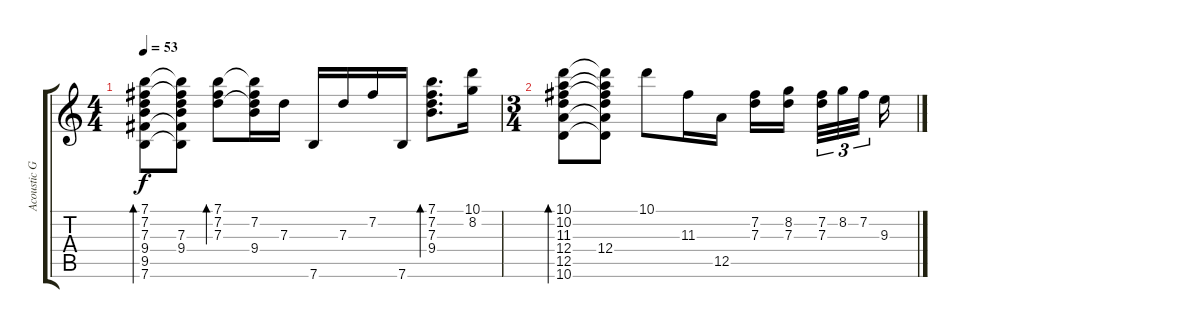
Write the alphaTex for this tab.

\track ("Acoustic Guitar" "Acoustic G") {instrument acousticguitarsteel}
\staff {score tabs}
\tuning (E4 B3 G3 D3 A2 E2) {hide}
\ts (4 4)
\tempo 53
\clef g2
\ks c
(7.1 7.2 7.3 9.4 9.5 7.6).8{bd 60 dy f} (7.1{t} 7.2{t} 7.3 9.4 9.5{t} 7.6{t}).8 (7.1 7.2 7.3).8{bd 60} (7.1{t} 7.2 7.3{t} 9.4).16 7.3.16 7.6.16 7.3.16 7.2.16 7.6.16 (7.1 7.2 7.3 9.4).8{d bd 60} (10.1 8.2).16 |
\ts (3 4)
(10.1 10.2 11.3 12.4 12.5 10.6).8{bd 60} (10.1{t} 10.2{t} 11.3{t} 12.4 12.5{t} 10.6{t}).8 10.1.8 11.3.16 12.5.16 (7.2 7.3).16 (8.2 7.3).16{beam splitsecondary} (7.2 7.3).32{tu (3 2)} 8.2.32{tu (3 2)} 7.2.32{tu (3 2) beam splitsecondary} 9.3.16
